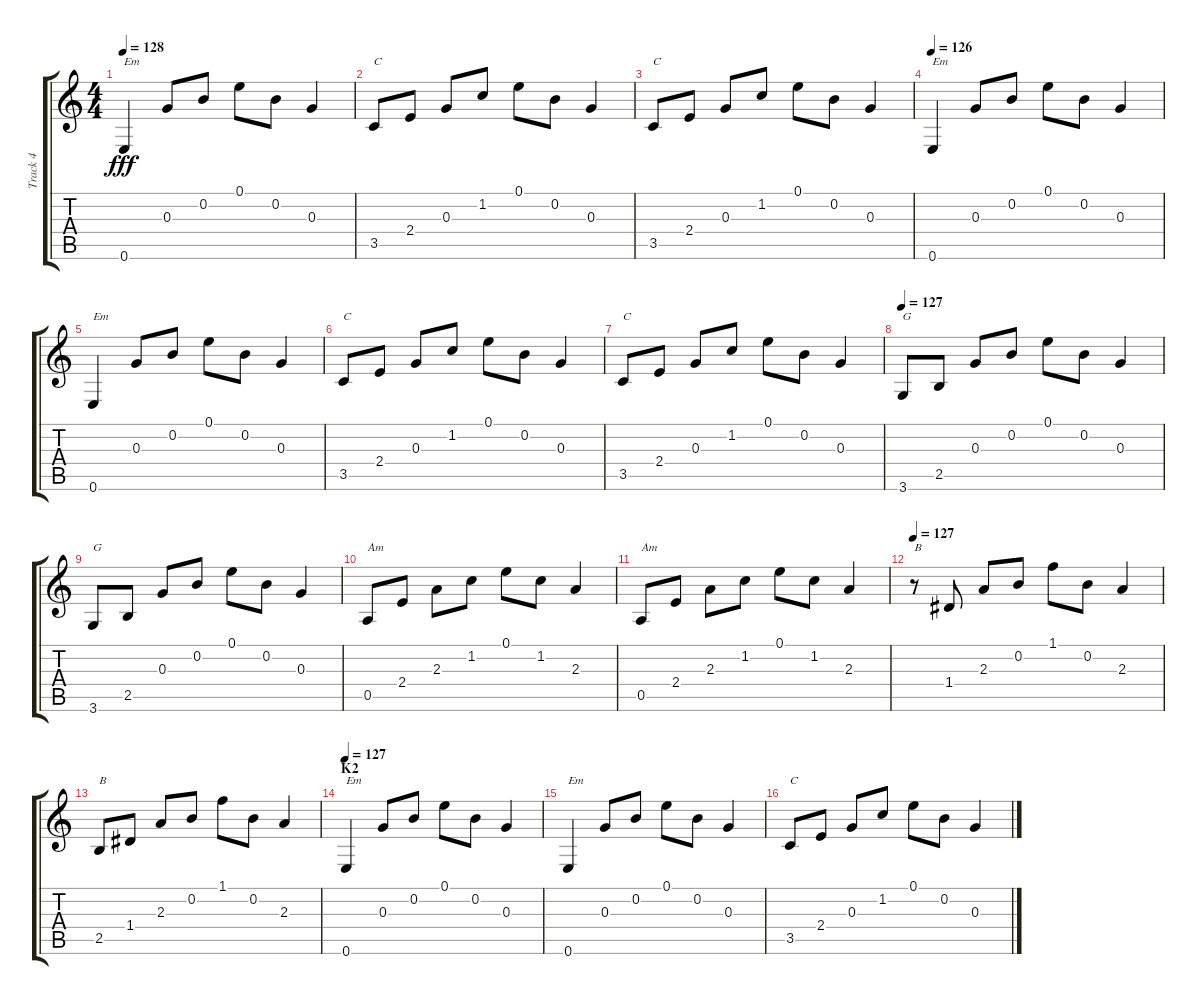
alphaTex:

\track ("Track 4" "Track 4") {instrument acousticguitarsteel}
\staff {score tabs}
\tuning (E4 B3 G3 D3 A2 E2) {hide}
\ts (4 4)
\tempo 128
\clef g2
\ks c
0.6.4{txt "Em" dy fff} 0.3.8 0.2.8 0.1.8 0.2.8 0.3.4 |
3.5.8{txt "C"} 2.4.8 0.3.8 1.2.8 0.1.8 0.2.8 0.3.4 |
3.5.8{txt "C"} 2.4.8 0.3.8 1.2.8 0.1.8 0.2.8 0.3.4 |
\tempo 126
0.6.4{txt "Em"} 0.3.8 0.2.8 0.1.8 0.2.8 0.3.4 |
0.6.4{txt "Em"} 0.3.8 0.2.8 0.1.8 0.2.8 0.3.4 |
3.5.8{txt "C"} 2.4.8 0.3.8 1.2.8 0.1.8 0.2.8 0.3.4 |
3.5.8{txt "C"} 2.4.8 0.3.8 1.2.8 0.1.8 0.2.8 0.3.4 |
\tempo 127
3.6.8{txt "G"} 2.5.8 0.3.8 0.2.8 0.1.8 0.2.8 0.3.4 |
3.6.8{txt "G"} 2.5.8 0.3.8 0.2.8 0.1.8 0.2.8 0.3.4 |
0.5.8{txt "Am"} 2.4.8 2.3.8 1.2.8 0.1.8 1.2.8 2.3.4 |
0.5.8{txt "Am"} 2.4.8 2.3.8 1.2.8 0.1.8 1.2.8 2.3.4 |
\tempo 127
r.8{txt "B"} 1.4.8 2.3.8 0.2.8 1.1.8 0.2.8 2.3.4 |
2.5.8{txt "B"} 1.4.8 2.3.8 0.2.8 1.1.8 0.2.8 2.3.4 |
\section ("" "K2")
\tempo 127
0.6.4{txt "Em"} 0.3.8 0.2.8 0.1.8 0.2.8 0.3.4 |
0.6.4{txt "Em"} 0.3.8 0.2.8 0.1.8 0.2.8 0.3.4 |
3.5.8{txt "C"} 2.4.8 0.3.8 1.2.8 0.1.8 0.2.8 0.3.4
